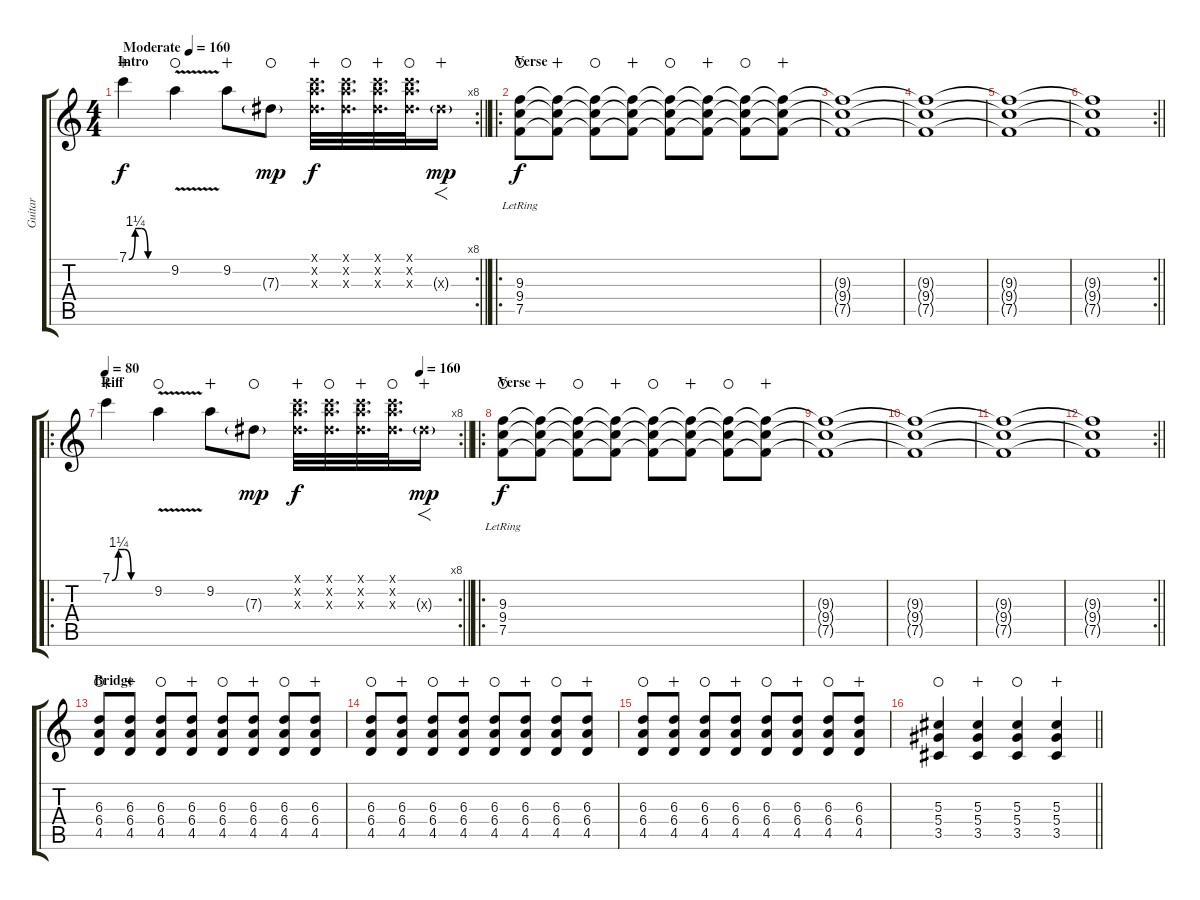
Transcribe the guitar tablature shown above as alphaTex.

\track ("Guitar" "Guitar") {instrument overdrivenguitar}
\staff {score tabs}
\tuning (F4 C4 Ab3 Eb3 Bb2 F2) {hide}
\rc 8
\ts (4 4)
\section ("" "Intro")
\tempo (160 "Moderate")
\tempo 80
\tempo (160 "Moderate")
\clef g2
\barLineRight lightlight
\ks c
7.1{be (custom 0 0 10 5 20 5 30 0 60 0)}.4{dy f volume 16 instrument overdrivenguitar wahc} 9.2{v}.4{waho} 9.2.8{wahc} 7.3{g}.8{dy mp waho} (7.1{x} 9.2{x} 7.3{x}).32{d dy f wahc} (7.1{x} 9.2{x} 7.3{x}).32{d waho} (7.1{x} 9.2{x} 7.3{x}).32{d wahc} (7.1{x} 9.2{x} 7.3{x}).32{d waho} 7.3{g x}.16{f dy mp wahc} |
\ro
\section ("" "Verse")
(9.3{lr} 9.4{lr} 7.5{lr}).8{dy f waho} (9.3{t} 9.4{t} 7.5{t}).8{wahc} (9.3{t} 9.4{t} 7.5{t}).8{waho} (9.3{t} 9.4{t} 7.5{t}).8{wahc} (9.3{t} 9.4{t} 7.5{t}).8{waho} (9.3{t} 9.4{t} 7.5{t}).8{wahc} (9.3{t} 9.4{t} 7.5{t}).8{waho} (9.3{t} 9.4{t} 7.5{t}).8{wahc} |
(9.3{t} 9.4{t} 7.5{t}).1 |
(9.3{t} 9.4{t} 7.5{t}).1 |
(9.3{t} 9.4{t} 7.5{t}).1 |
\rc 2
\barLineRight lightlight
(9.3{t} 9.4{t} 7.5{t}).1{volume 0} |
\ro
\rc 8
\section ("" "Riff")
\tempo 80
\tempo (160 0.890625)
\barLineRight lightlight
7.1{be (custom 0 0 10 5 20 5 30 0 60 0)}.4{volume 16 wahc} 9.2{v}.4{waho} 9.2.8{wahc} 7.3{g}.8{dy mp waho} (7.1{x} 9.2{x} 7.3{x}).32{d dy f wahc} (7.1{x} 9.2{x} 7.3{x}).32{d waho} (7.1{x} 9.2{x} 7.3{x}).32{d wahc} (7.1{x} 9.2{x} 7.3{x}).32{d waho} 7.3{g x}.16{f dy mp wahc} |
\ro
\section ("" "Verse")
(9.3{lr} 9.4{lr} 7.5{lr}).8{dy f waho} (9.3{t} 9.4{t} 7.5{t}).8{wahc} (9.3{t} 9.4{t} 7.5{t}).8{waho} (9.3{t} 9.4{t} 7.5{t}).8{wahc} (9.3{t} 9.4{t} 7.5{t}).8{waho} (9.3{t} 9.4{t} 7.5{t}).8{wahc} (9.3{t} 9.4{t} 7.5{t}).8{waho} (9.3{t} 9.4{t} 7.5{t}).8{wahc} |
(9.3{t} 9.4{t} 7.5{t}).1 |
(9.3{t} 9.4{t} 7.5{t}).1 |
(9.3{t} 9.4{t} 7.5{t}).1 |
\rc 2
\barLineRight lightlight
(9.3{t} 9.4{t} 7.5{t}).1{volume 0} |
\section ("" "Bridge")
(6.3 6.4 4.5).8{volume 16 waho} (6.3 6.4 4.5).8{wahc} (6.3 6.4 4.5).8{waho} (6.3 6.4 4.5).8{wahc} (6.3 6.4 4.5).8{waho} (6.3 6.4 4.5).8{wahc} (6.3 6.4 4.5).8{waho} (6.3 6.4 4.5).8{wahc} |
(6.3 6.4 4.5).8{waho} (6.3 6.4 4.5).8{wahc} (6.3 6.4 4.5).8{waho} (6.3 6.4 4.5).8{wahc} (6.3 6.4 4.5).8{waho} (6.3 6.4 4.5).8{wahc} (6.3 6.4 4.5).8{waho} (6.3 6.4 4.5).8{wahc} |
(6.3 6.4 4.5).8{waho} (6.3 6.4 4.5).8{wahc} (6.3 6.4 4.5).8{waho} (6.3 6.4 4.5).8{wahc} (6.3 6.4 4.5).8{waho} (6.3 6.4 4.5).8{wahc} (6.3 6.4 4.5).8{waho} (6.3 6.4 4.5).8{wahc} |
\barLineRight lightlight
(5.3 5.4 3.5).4{waho} (5.3 5.4 3.5).4{wahc} (5.3 5.4 3.5).4{waho} (5.3 5.4 3.5).4{wahc}
